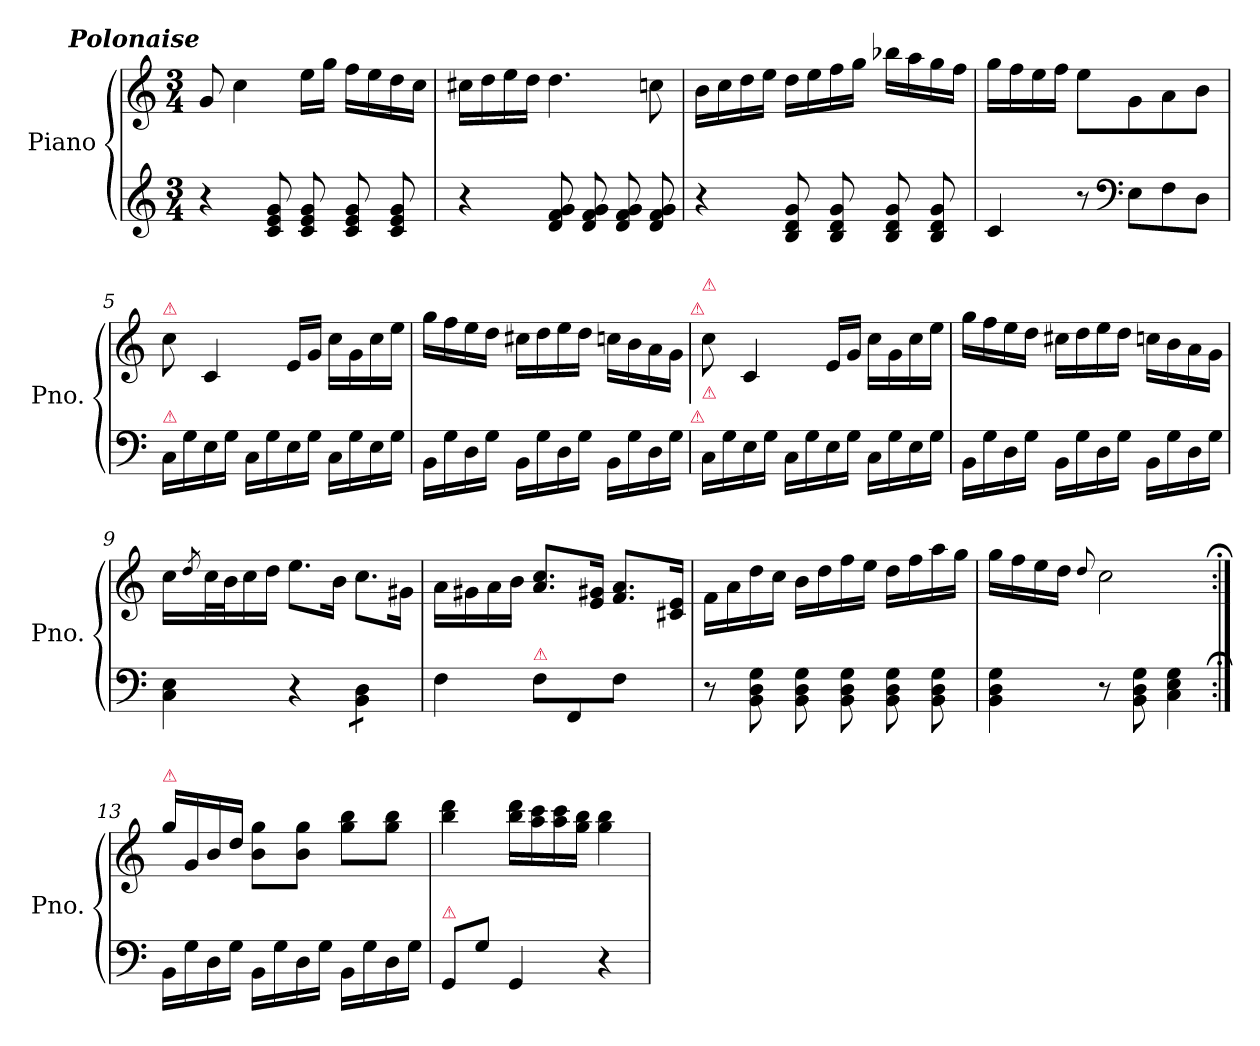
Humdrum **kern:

**kern	**kern
*part2	*part1
*staff2	*staff1
*	*I"Piano
*	*I'Pno.
*clefG2	*clefG2
*k[]	*k[]
*M3/4	*M3/4
=1	=1
!	!LO:TX:a:Bi:rj:t=Polonaise
4r	8g/
.	4cc\
8c/ 8e/ 8g/	.
8c/ 8e/ 8g/	16ee\LL
.	16gg\JJ
8c/ 8e/ 8g/	16ff\LL
.	16ee\
8c/ 8e/ 8g/	16dd\
.	16cc\JJ
=2	=2
4r	16cc#X\LL
.	16dd\
.	16ee\
.	16dd\JJ
8d/ 8f/ 8g/	4.dd\
8d/ 8f/ 8g/	.
8d/ 8f/ 8g/	.
8d/ 8f/ 8g/	8ccn\
=3	=3
4r	16b\LL
.	16cc\
.	16dd\
.	16ee\JJ
8B/ 8d/ 8g/	16dd\LL
.	16ee\
8B/ 8d/ 8g/	16ff\
.	16gg\JJ
8B/ 8d/ 8g/	16bb-X\LL
.	16aa\
8B/ 8d/ 8g/	16gg\
.	16ff\JJ
=4	=4
4c/	16gg\LL
.	16ff\
.	16ee\
.	16ff\JJ
8r	8ee\L
*clefF4	*
8E\L	8g\
8F\	8a\
8D\J	8b\J
=5	=5
!	!LO:TX:a:color=crimson:t=⚠
!LO:TX:a:color=crimson:t=⚠	!
16C\LL	8cc\
16G\	.
16E\	4c/
16G\JJ	.
16C\LL	.
16G\	.
16E\	16e/LL
16G\JJ	16g/JJ
16C\LL	16cc\LL
16G\	16g\
16E\	16cc\
16G\JJ	16ee\JJ
=6	=6
16BB\LL	16gg\LL
16G\	16ff\
16D\	16ee\
16G\JJ	16dd\JJ
16BB\LL	16cc#X\LL
16G\	16dd\
16D\	16ee\
16G\JJ	16dd\JJ
16BB\LL	16ccn\LL
16G\	16b\
16D\	16a\
16G\JJ	16g\JJ
!	!LO:TX:a:color=crimson:t=⚠
!LO:TX:a:color=crimson:t=⚠	!
=7	=7
!	!LO:TX:a:color=crimson:t=⚠
!LO:TX:a:color=crimson:t=⚠	!
16C\LL	8cc\
16G\	.
16E\	4c/
16G\JJ	.
16C\LL	.
16G\	.
16E\	16e/LL
16G\JJ	16g/JJ
16C\LL	16cc\LL
16G\	16g\
16E\	16cc\
16G\JJ	16ee\JJ
=8	=8
16BB\LL	16gg\LL
16G\	16ff\
16D\	16ee\
16G\JJ	16dd\JJ
16BB\LL	16cc#X\LL
16G\	16dd\
16D\	16ee\
16G\JJ	16dd\JJ
16BB\LL	16ccn\LL
16G\	16b\
16D\	16a\
16G\JJ	16g\JJ
=9	=9
4C\ 4E\	16cc\LL
.	8qdd/
.	32cc\L
.	32b\J
.	16cc\
.	16dd\JJ
4r	8.ee\L
.	16b\Jk
!LO:TX:a:color=crimson:t=⚠	!
*tremolo	*
8BB\ 8D\L	8.cc\L
8BB\ 8D\J	.
*Xtremolo	*
.	16g#X\Jk
=10	=10
4F\	16a\LL
.	16g#X\
.	16a\
.	16b\JJ
!LO:TX:a:color=crimson:t=⚠	!
8F\L	8.a/ 8.cc/L
8FF/	.
.	16e/ 16g#X/Jk
8F\J	8.f/ 8.a/L
8ryy	.
.	16c#X/ 16e/Jk
=11	=11
8r	16f\LL
.	16a\
8BB\ 8D\ 8G\	16dd\
.	16cc\JJ
8BB\ 8D\ 8G\	16b\LL
.	16dd\
8BB\ 8D\ 8G\	16ff\
.	16ee\JJ
8BB\ 8D\ 8G\	16dd\LL
.	16ff\
8BB\ 8D\ 8G\	16aa\
.	16gg\JJ
=12	=12
4BB\ 4D\ 4G\	16gg\LL
.	16ff\
.	16ee\
.	16dd\JJ
.	8qqdd/
8r	2cc\
8BB\ 8D\ 8G\	.
4C\ 4E\ 4G\	.
=13:|!;	=13:|!;
!	!LO:TX:a:color=crimson:t=⚠
16BB\LL	16gg\LL
16G\	16g/
16D\	16b/
16G\JJ	16dd/JJ
16BB\LL	8b\ 8gg\L
16G\	.
16D\	8b\ 8gg\J
16G\JJ	.
16BB\LL	8gg\ 8bb\L
16G\	.
16D\	8gg\ 8bb\J
16G\JJ	.
=14	=14
!LO:TX:a:color=crimson:t=⚠	!
8GG/L	4bb\ 4ddd\
8G\J	.
4GG/	16bb\ 16ddd\LL
.	16aa\ 16ccc\
.	16aa\ 16ccc\
.	16gg\ 16bb\JJ
4r	4gg\ 4bb\
=	=
*-	*-
